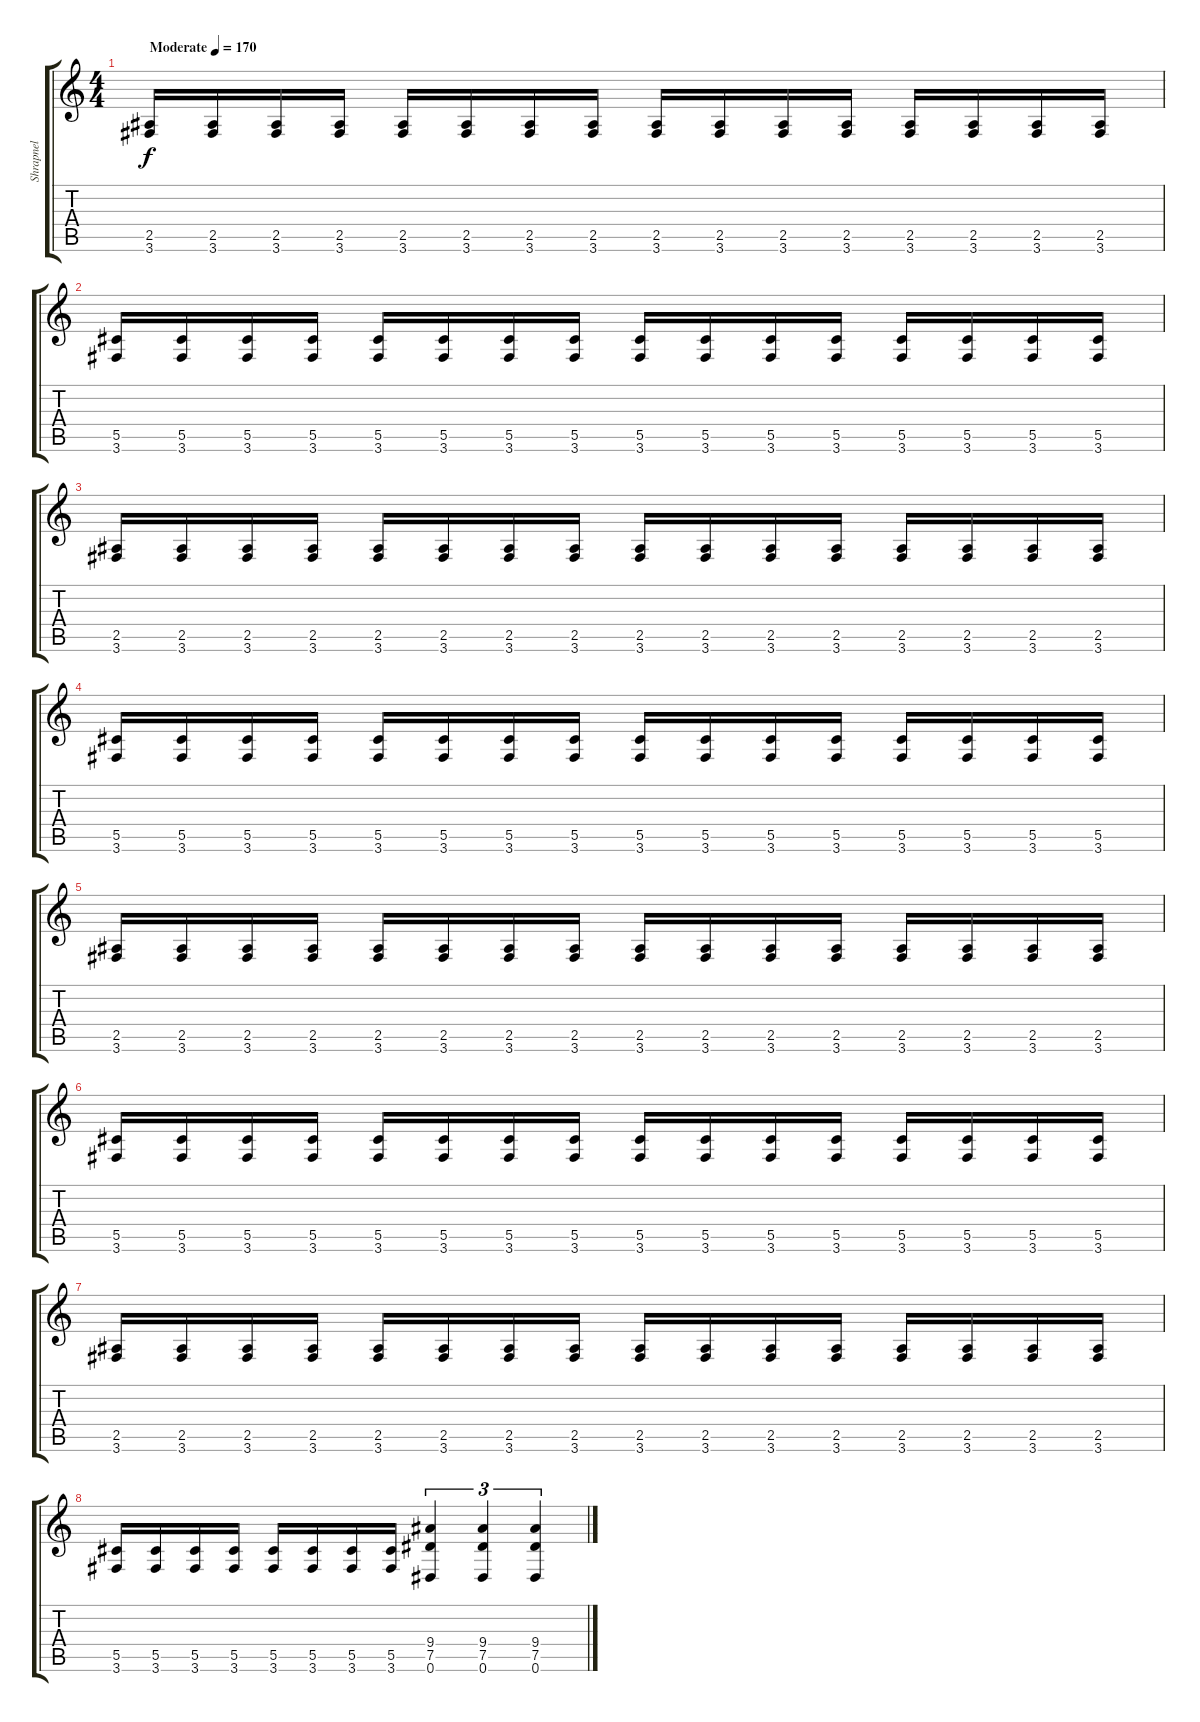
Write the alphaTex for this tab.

\track ("Shrapnel" "Shrapnel") {instrument distortionguitar}
\staff {score tabs}
\tuning (Eb4 Bb3 Gb3 Db3 Ab2 Eb2) {hide}
\ts (4 4)
\tempo (170 "Moderate")
\clef g2
\ks c
(2.5 3.6).16{dy f volume 13 instrument distortionguitar} (2.5 3.6).16 (2.5 3.6).16 (2.5 3.6).16 (2.5 3.6).16 (2.5 3.6).16 (2.5 3.6).16 (2.5 3.6).16 (2.5 3.6).16 (2.5 3.6).16 (2.5 3.6).16 (2.5 3.6).16 (2.5 3.6).16 (2.5 3.6).16 (2.5 3.6).16 (2.5 3.6).16 |
(5.5 3.6).16 (5.5 3.6).16 (5.5 3.6).16 (5.5 3.6).16 (5.5 3.6).16 (5.5 3.6).16 (5.5 3.6).16 (5.5 3.6).16 (5.5 3.6).16 (5.5 3.6).16 (5.5 3.6).16 (5.5 3.6).16 (5.5 3.6).16 (5.5 3.6).16 (5.5 3.6).16 (5.5 3.6).16 |
(2.5 3.6).16 (2.5 3.6).16 (2.5 3.6).16 (2.5 3.6).16 (2.5 3.6).16 (2.5 3.6).16 (2.5 3.6).16 (2.5 3.6).16 (2.5 3.6).16 (2.5 3.6).16 (2.5 3.6).16 (2.5 3.6).16 (2.5 3.6).16 (2.5 3.6).16 (2.5 3.6).16 (2.5 3.6).16 |
(5.5 3.6).16 (5.5 3.6).16 (5.5 3.6).16 (5.5 3.6).16 (5.5 3.6).16 (5.5 3.6).16 (5.5 3.6).16 (5.5 3.6).16 (5.5 3.6).16 (5.5 3.6).16 (5.5 3.6).16 (5.5 3.6).16 (5.5 3.6).16 (5.5 3.6).16 (5.5 3.6).16 (5.5 3.6).16 |
(2.5 3.6).16 (2.5 3.6).16 (2.5 3.6).16 (2.5 3.6).16 (2.5 3.6).16 (2.5 3.6).16 (2.5 3.6).16 (2.5 3.6).16 (2.5 3.6).16 (2.5 3.6).16 (2.5 3.6).16 (2.5 3.6).16 (2.5 3.6).16 (2.5 3.6).16 (2.5 3.6).16 (2.5 3.6).16 |
(5.5 3.6).16 (5.5 3.6).16 (5.5 3.6).16 (5.5 3.6).16 (5.5 3.6).16 (5.5 3.6).16 (5.5 3.6).16 (5.5 3.6).16 (5.5 3.6).16 (5.5 3.6).16 (5.5 3.6).16 (5.5 3.6).16 (5.5 3.6).16 (5.5 3.6).16 (5.5 3.6).16 (5.5 3.6).16 |
(2.5 3.6).16 (2.5 3.6).16 (2.5 3.6).16 (2.5 3.6).16 (2.5 3.6).16 (2.5 3.6).16 (2.5 3.6).16 (2.5 3.6).16 (2.5 3.6).16 (2.5 3.6).16 (2.5 3.6).16 (2.5 3.6).16 (2.5 3.6).16 (2.5 3.6).16 (2.5 3.6).16 (2.5 3.6).16 |
(5.5 3.6).16 (5.5 3.6).16 (5.5 3.6).16 (5.5 3.6).16 (5.5 3.6).16 (5.5 3.6).16 (5.5 3.6).16 (5.5 3.6).16 (9.4 7.5 0.6).4{tu (3 2)} (9.4 7.5 0.6).4{tu (3 2)} (9.4 7.5 0.6).4{tu (3 2)}
